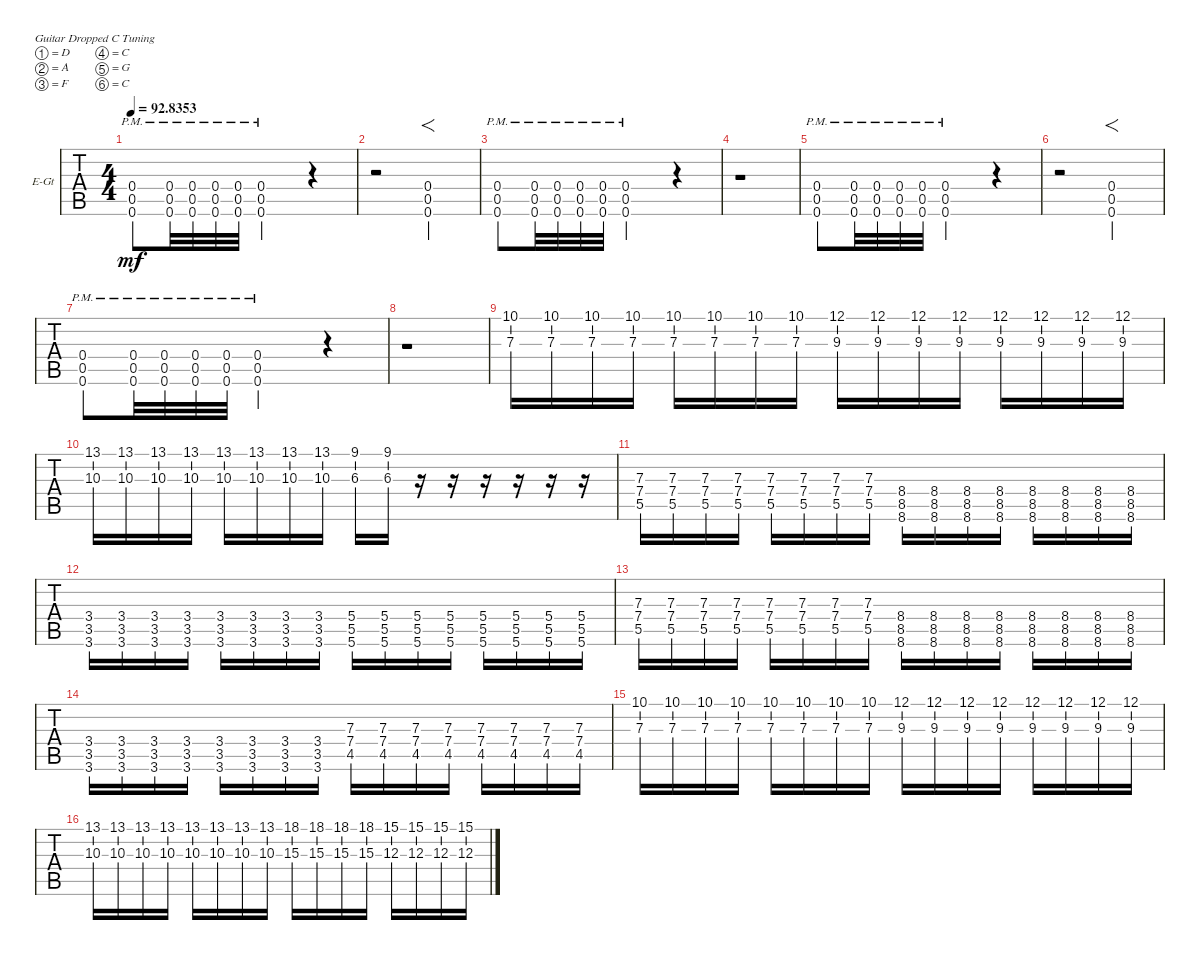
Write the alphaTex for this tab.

\defaultSystemsLayout 4
\bracketExtendMode groupsimilarinstruments
\firstSystemTrackNameOrientation horizontal
\otherSystemsTrackNameOrientation horizontal
\track ("Electric Guitar" "E-Gt") {instrument distortionguitar}
\staff {tabs}
\tuning (D4 A3 F3 C3 G2 C2)
\ts (4 4)
\tempo
92.8353
\accidentals auto
\clef g2
\ottava regular
\simile none
\scale
0.485477
\ks c
(0.6{pm} 0.4{pm} 0.5{pm}).8{dy mf instrument distortionguitar} (0.6{pm} 0.5{pm} 0.4{pm}).32 (0.6{pm} 0.4{pm} 0.5{pm}).32 (0.5{pm} 0.6{pm} 0.4{pm}).32 (0.4{pm} 0.5{pm} 0.6{pm}).32 (0.4{pm} 0.5{pm} 0.6{pm}).2 r.4 |
\scale
0.257261 r.2 (0.6 0.5 0.4).2{f} |
\scale
0.257261 (0.6{pm} 0.4{pm} 0.5{pm}).8 (0.6{pm} 0.5{pm} 0.4{pm}).32 (0.6{pm} 0.4{pm} 0.5{pm}).32 (0.5{pm} 0.6{pm} 0.4{pm}).32 (0.4{pm} 0.5{pm} 0.6{pm}).32 (0.4{pm} 0.5{pm} 0.6{pm}).2 r.4 |
\scale
0.333333 r.1 |
\scale
0.333333 (0.6{pm} 0.4{pm} 0.5{pm}).8 (0.6{pm} 0.5{pm} 0.4{pm}).32 (0.6{pm} 0.4{pm} 0.5{pm}).32 (0.5{pm} 0.6{pm} 0.4{pm}).32 (0.4{pm} 0.5{pm} 0.6{pm}).32 (0.4{pm} 0.5{pm} 0.6{pm}).2 r.4 |
\scale
0.333333 r.2 (0.6 0.5 0.4).2{f} |
\scale
0.333333 (0.6{pm} 0.4{pm} 0.5{pm}).8 (0.6{pm} 0.5{pm} 0.4{pm}).32 (0.6{pm} 0.4{pm} 0.5{pm}).32 (0.5{pm} 0.6{pm} 0.4{pm}).32 (0.4{pm} 0.5{pm} 0.6{pm}).32 (0.4{pm} 0.5{pm} 0.6{pm}).2 r.4 |
\scale
0.333333 r.1 |
\scale
0.333333 (7.3 10.1).16 (7.3 10.1).16 (7.3 10.1).16 (7.3 10.1).16 (7.3 10.1).16 (7.3 10.1).16 (7.3 10.1).16 (7.3 10.1).16 (9.3 12.1).16 (9.3 12.1).16 (9.3 12.1).16 (9.3 12.1).16 (9.3 12.1).16 (9.3 12.1).16 (9.3 12.1).16 (9.3 12.1).16 |
\scale
0.333333 (10.3 13.1).16 (10.3 13.1).16 (10.3 13.1).16 (10.3 13.1).16 (10.3 13.1).16 (10.3 13.1).16 (10.3 13.1).16 (10.3 13.1).16 (6.3 9.1).16 (6.3 9.1).16 r.16 r.16 r.16 r.16 r.16 r.16 |
\scale
0.333333 (5.5 7.4 7.3).16 (5.5 7.4 7.3).16 (5.5 7.4 7.3).16 (5.5 7.4 7.3).16 (5.5 7.4 7.3).16 (5.5 7.4 7.3).16 (5.5 7.4 7.3).16 (5.5 7.4 7.3).16 (8.6 8.5 8.4).16 (8.6 8.5 8.4).16 (8.6 8.5 8.4).16 (8.6 8.5 8.4).16 (8.6 8.5 8.4).16 (8.6 8.5 8.4).16 (8.6 8.5 8.4).16 (8.6 8.5 8.4).16 |
\scale
0.333333 (3.6 3.5 3.4).16 (3.6 3.5 3.4).16 (3.6 3.5 3.4).16 (3.6 3.5 3.4).16 (3.6 3.5 3.4).16 (3.6 3.5 3.4).16 (3.6 3.5 3.4).16 (3.6 3.5 3.4).16 (5.5 5.6 5.4).16 (5.5 5.6 5.4).16 (5.5 5.6 5.4).16 (5.5 5.6 5.4).16 (5.5 5.6 5.4).16 (5.5 5.6 5.4).16 (5.5 5.6 5.4).16 (5.5 5.6 5.4).16 |
\scale
0.333333 (5.5 7.4 7.3).16 (5.5 7.4 7.3).16 (5.5 7.4 7.3).16 (5.5 7.4 7.3).16 (5.5 7.4 7.3).16 (5.5 7.4 7.3).16 (5.5 7.4 7.3).16 (5.5 7.4 7.3).16 (8.6 8.5 8.4).16 (8.6 8.5 8.4).16 (8.6 8.5 8.4).16 (8.6 8.5 8.4).16 (8.6 8.5 8.4).16 (8.6 8.5 8.4).16 (8.6 8.5 8.4).16 (8.6 8.5 8.4).16 |
\scale
0.333333 (3.5 3.6 3.4).16 (3.5 3.6 3.4).16 (3.5 3.6 3.4).16 (3.5 3.6 3.4).16 (3.5 3.6 3.4).16 (3.5 3.6 3.4).16 (3.5 3.6 3.4).16 (3.5 3.6 3.4).16 (4.5 7.4 7.3).16 (4.5 7.4 7.3).16 (4.5 7.4 7.3).16 (4.5 7.4 7.3).16 (4.5 7.4 7.3).16 (4.5 7.4 7.3).16 (4.5 7.4 7.3).16 (4.5 7.4 7.3).16 |
\scale
0.333333 (7.3 10.1).16 (7.3 10.1).16 (7.3 10.1).16 (7.3 10.1).16 (7.3 10.1).16 (7.3 10.1).16 (7.3 10.1).16 (7.3 10.1).16 (9.3 12.1).16 (9.3 12.1).16 (9.3 12.1).16 (9.3 12.1).16 (9.3 12.1).16 (9.3 12.1).16 (9.3 12.1).16 (9.3 12.1).16 |
\scale
0.333333 (10.3 13.1).16 (10.3 13.1).16 (10.3 13.1).16 (10.3 13.1).16 (10.3 13.1).16 (10.3 13.1).16 (10.3 13.1).16 (10.3 13.1).16 (18.1 15.3).16 (18.1 15.3).16 (18.1 15.3).16 (18.1 15.3).16 (15.1 12.3).16 (15.1 12.3).16 (15.1 12.3).16 (15.1 12.3).16
